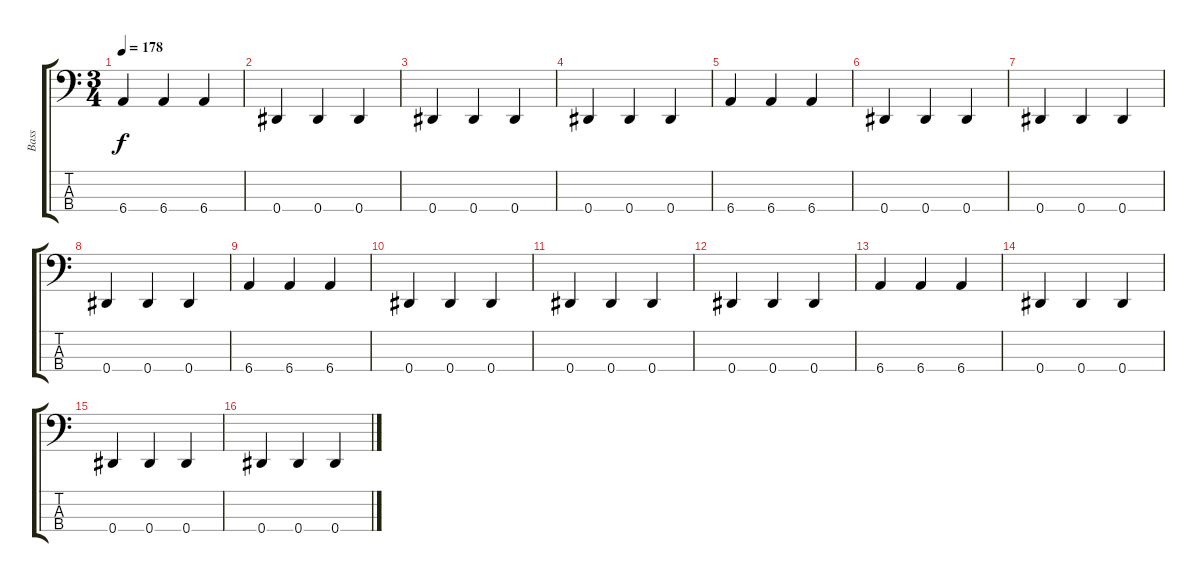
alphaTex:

\track ("Bass" "Bass") {instrument electricbassfinger}
\staff {score tabs}
\tuning (Gb2 Db2 Ab1 Eb1) {hide}
\ts (3 4)
\tempo 178
\clef f4
\ks c
6.4.4{dy f} 6.4.4 6.4.4 |
0.4.4 0.4.4 0.4.4 |
0.4.4 0.4.4 0.4.4 |
0.4.4 0.4.4 0.4.4 |
6.4.4 6.4.4 6.4.4 |
0.4.4 0.4.4 0.4.4 |
0.4.4 0.4.4 0.4.4 |
0.4.4 0.4.4 0.4.4 |
6.4.4 6.4.4 6.4.4 |
0.4.4 0.4.4 0.4.4 |
0.4.4 0.4.4 0.4.4 |
0.4.4 0.4.4 0.4.4 |
6.4.4 6.4.4 6.4.4 |
0.4.4 0.4.4 0.4.4 |
0.4.4 0.4.4 0.4.4 |
0.4.4 0.4.4 0.4.4
